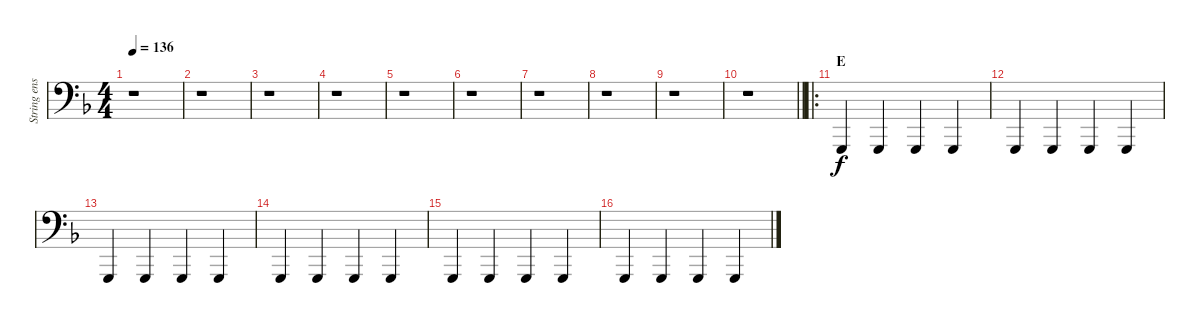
\track ("String ensemble low" "String ens") {instrument stringensemble1}
\staff {score}
\tuning (G2 D2 A1 E1 A0) {hide}
\ts (4 4)
\tempo 136
\clef f4
\ks dminor
r.1{dy f} |
r.1 |
r.1 |
r.1 |
r.1 |
r.1 |
r.1 |
r.1 |
r.1 |
\barLineRight lightlight
r.1 |
\ro
\section ("" "E")
3.4.4 3.4.4 3.4.4 3.4.4 |
10.5.4 3.4.4 3.4.4 3.4.4 |
3.4.4 3.4.4 3.4.4 3.4.4 |
10.5.4 3.4.4 3.4.4 3.4.4 |
3.4.4 3.4.4 3.4.4 3.4.4 |
10.5.4 3.4.4 3.4.4 3.4.4
